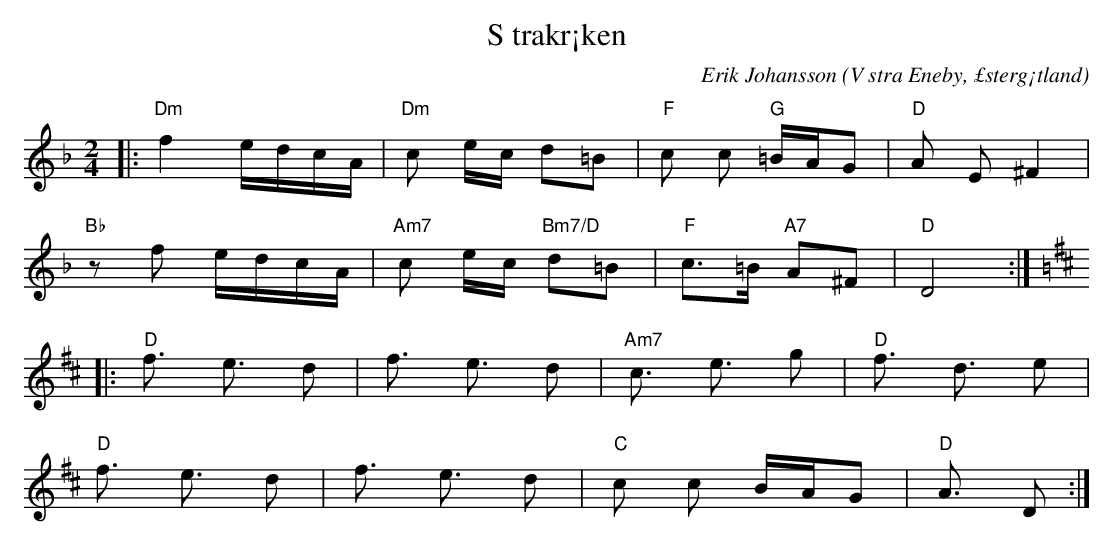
X:1
T:S trakr¡ken
C:Erik Johansson
O:V stra Eneby, £sterg¡tland
Q:90
M:2/4
L:1/8
K:Dm
|:"Dm"f2 e/d/c/A/ |"Dm"c e/c/ d=B| "F" c c "G" =B/A/G | "D" A E ^F2 |
"Bb" zf e/d/c/A/ |"Am7"c e/c/ "Bm7/D"d=B| "F" c>=B  "A7" A^F | "D" D4 :|
K:D
|:"D" f3/2 e3/2 d |f3/2 e3/2 d| "Am7" c3/2 e3/2 g| "D" f3/2 d3/2 e |
"D" f3/2 e3/2 d |f3/2 e3/2 d| "C" c c B/A/G  | "D" A3/2  D:|
